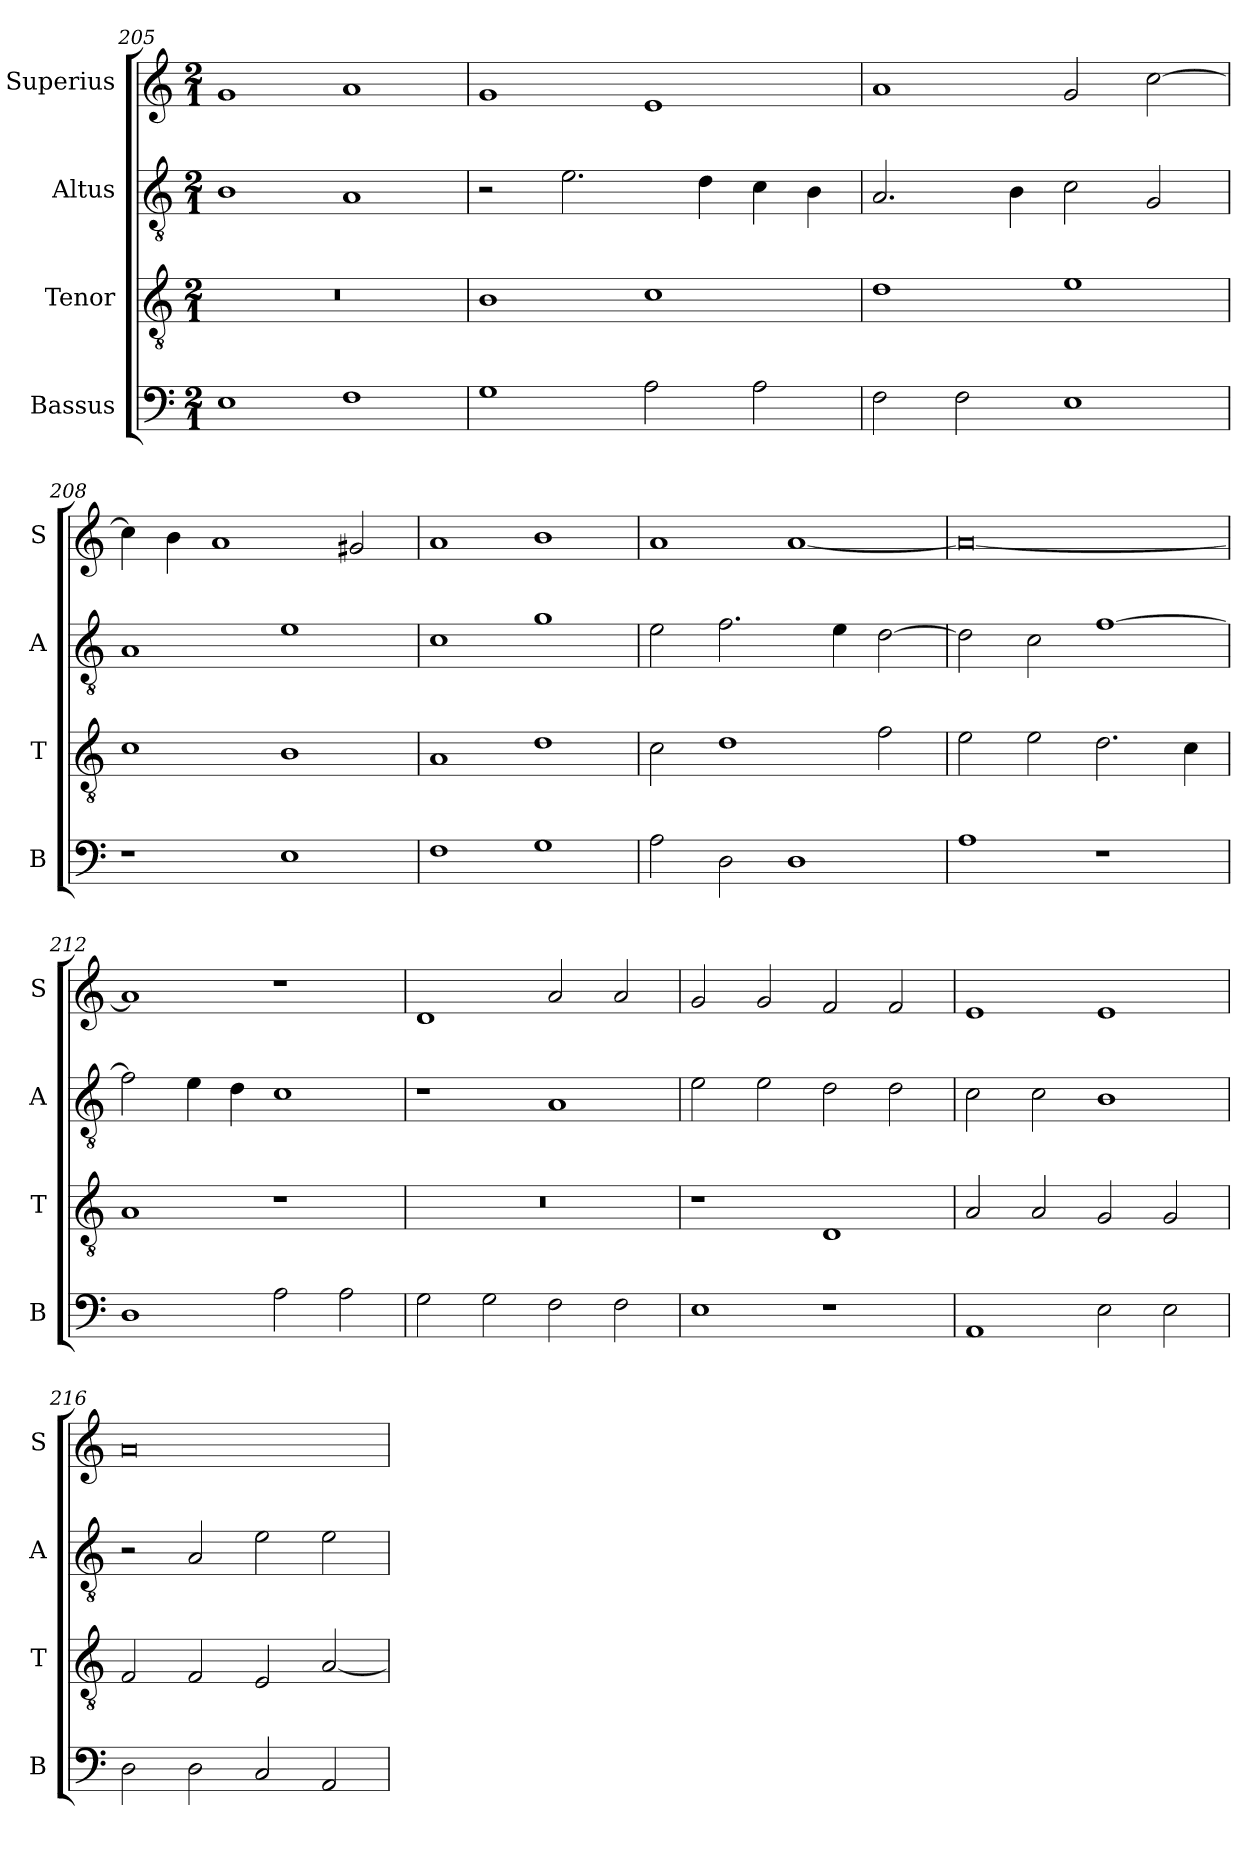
**kern	**kern	**kern	**kern
*part4	*part3	*part2	*part1
*staff4	*staff3	*staff2	*staff1
*I"Bassus	*I"Tenor	*I"Altus	*I"Superius
*I'B	*I'T	*I'A	*I'S
*clefF4	*clefGv2	*clefGv2	*clefG2
*k[]	*k[]	*k[]	*k[]
*M2/1	*M2/1	*M2/1	*M2/1
=205	=205	=205	=205
1E	0r	1B	1g
1F	.	1A	1a
=206	=206	=206	=206
1G	1B	2r	1g
.	.	2.e\	.
2A\	1c	.	1e
.	.	4d\	.
2A\	.	4c\	.
.	.	4B\	.
=207	=207	=207	=207
2F\	1d	2.A/	1a
2F\	.	.	.
.	.	4B\	.
1E	1e	2c\	2g/
.	.	2G/	[2cc\
=208	=208	=208	=208
1r	1c	1A	4cc\]
.	.	.	4b\
.	.	.	1a
1E	1B	1e	.
.	.	.	2g#X/
=209	=209	=209	=209
1F	1A	1c	1a
1G	1d	1g	1b
=210	=210	=210	=210
2A\	2c\	2e\	1a
2D\	1d	2.f\	.
1D	.	.	[1a
.	.	4e\	.
.	2f\	[2d\	.
=211	=211	=211	=211
1A	2e\	2d\]	0a_
.	2e\	2c\	.
1r	2.d\	[1f	.
.	4c\	.	.
=212	=212	=212	=212
1D	1A	2f\]	1a]
.	.	4e\	.
.	.	4d\	.
2A\	1r	1c	1r
2A\	.	.	.
=213	=213	=213	=213
2G\	0r	1r	1d
2G\	.	.	.
2F\	.	1A	2a/
2F\	.	.	2a/
=214	=214	=214	=214
1E	1r	2e\	2g/
.	.	2e\	2g/
1r	1D	2d\	2f/
.	.	2d\	2f/
=215	=215	=215	=215
1AA	2A/	2c\	1e
.	2A/	2c\	.
2E\	2G/	1B	1e
2E\	2G/	.	.
=216	=216	=216	=216
2D\	2F/	2r	0a
2D\	2F/	2A/	.
2C/	2E/	2e\	.
2AA/	[2A/	2e\	.
=	=	=	=
*-	*-	*-	*-
